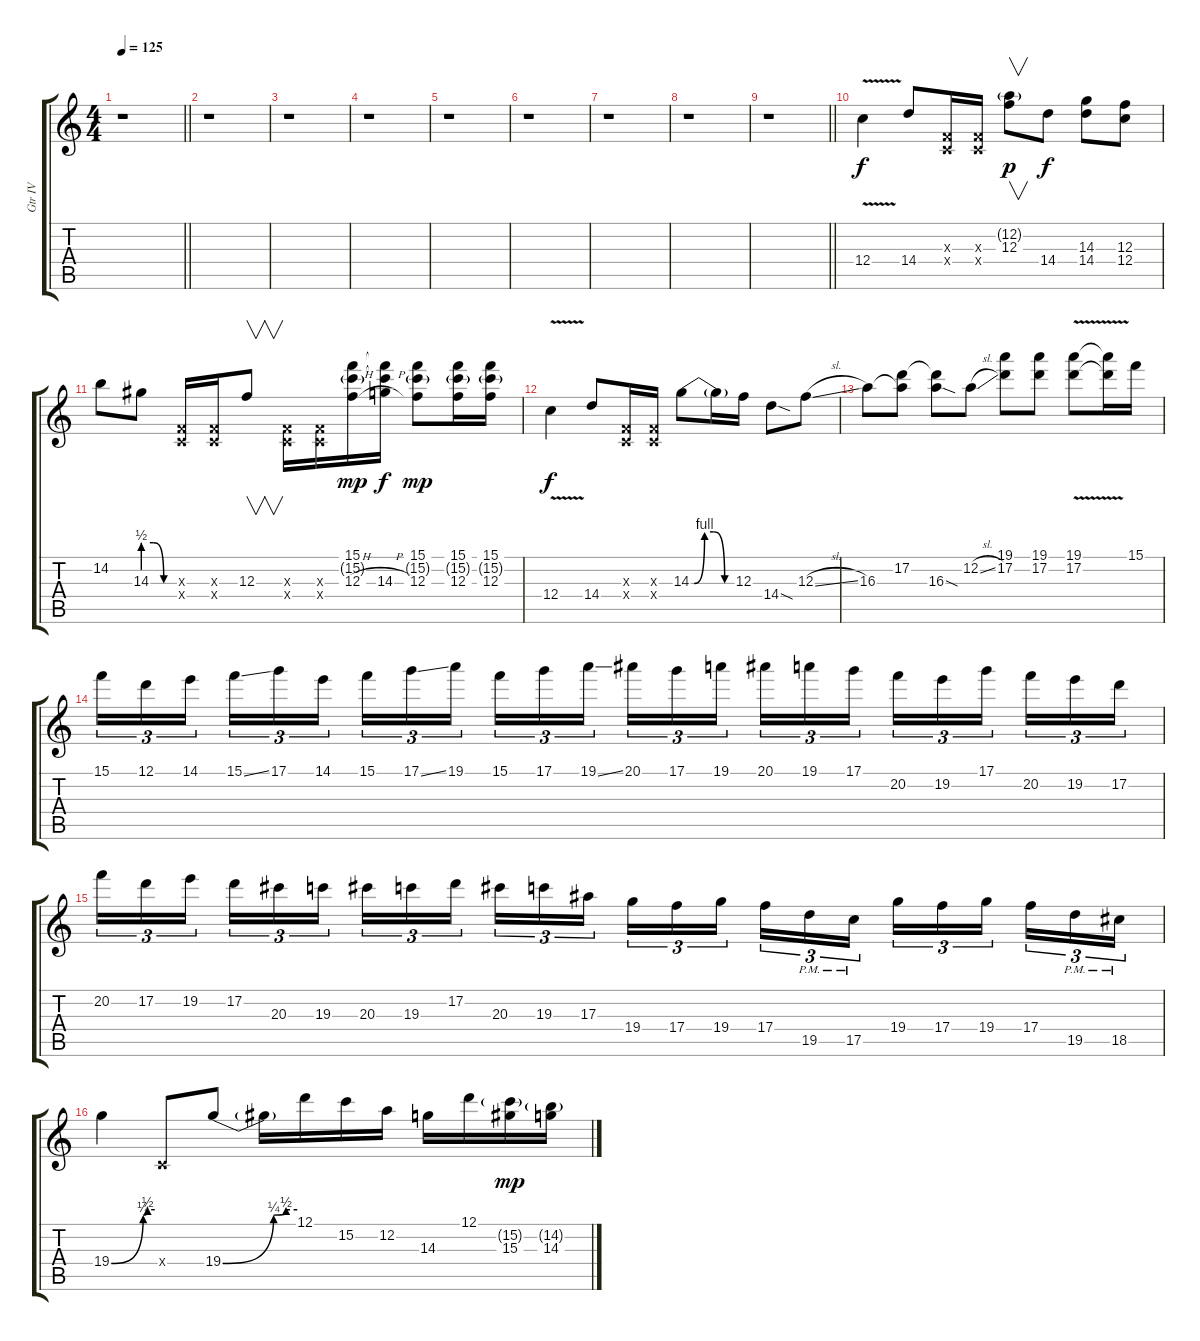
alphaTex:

\track ("Gtr IV" "Gtr IV") {instrument distortionguitar}
\staff {score tabs}
\tuning (D4 A3 F3 C3 G2 D2) {hide}
\ts (4 4)
\tempo 125
\clef g2
\barLineRight lightlight
\ks c
r.1{dy f} |
r.1 |
r.1 |
r.1 |
r.1 |
r.1 |
r.1 |
r.1 |
\barLineRight lightlight
r.1 |
12.4{v}.4 14.4.8 (0.3{x} 0.4{x}).16 (0.3{x} 0.4{x}).16 (12.2{g} 12.3).8{v dy p} 14.4.8{dy f} (14.3 14.4).8 (12.3 12.4).8 |
14.2.8 14.3{be (custom 0 2 20 2 40 0 60 0)}.8 (0.3{x} 0.4{x}).16 (0.3{x} 0.4{x}).16 12.3.8{v} (0.3{x} 0.4{x}).16 (0.3{x} 0.4{x}).16 (15.1 15.2{g} 12.3{h}).16{dy mp} (15.1{t} 15.2{t} 14.3{h}).16{dy f} (15.1 15.2{g} 12.3).8{dy mp} (15.1 15.2{g} 12.3).16 (15.1 15.2{g} 12.3).16 |
12.4{v}.4{dy f} 14.4.8 (0.3{x} 0.4{x}).16 (0.3{x} 0.4{x}).16 14.3{be (custom 0 0 4 0 18 4 30 4 45 0 52 0 60 0)}.8 14.3{t}.16 12.3.16 14.4{sod}.8 12.3{sl}.8 |
16.3.8 (17.2 16.3{t}).8 (17.2{t} 16.3{sod}).8 12.2{sl}.8 (19.1 17.2).8 (19.1 17.2).8 (19.1{v} 17.2{v}).8 (19.1{t} 17.2{t}).16 15.1.16 |
15.1.16{tu (3 2)} 12.1.16{tu (3 2)} 14.1.16{tu (3 2)} 15.1{ss}.16{tu (3 2)} 17.1.16{tu (3 2)} 14.1.16{tu (3 2)} 15.1.16{tu (3 2)} 17.1{ss}.16{tu (3 2)} 19.1.16{tu (3 2)} 15.1.16{tu (3 2)} 17.1.16{tu (3 2)} 19.1{ss}.16{tu (3 2)} 20.1.16{tu (3 2)} 17.1.16{tu (3 2)} 19.1.16{tu (3 2)} 20.1.16{tu (3 2)} 19.1.16{tu (3 2)} 17.1.16{tu (3 2)} 20.2.16{tu (3 2)} 19.2.16{tu (3 2)} 17.1.16{tu (3 2)} 20.2.16{tu (3 2)} 19.2.16{tu (3 2)} 17.2.16{tu (3 2)} |
20.2.16{tu (3 2)} 17.2.16{tu (3 2)} 19.2.16{tu (3 2)} 17.2.16{tu (3 2)} 20.3.16{tu (3 2)} 19.3.16{tu (3 2)} 20.3.16{tu (3 2)} 19.3.16{tu (3 2)} 17.2.16{tu (3 2)} 20.3.16{tu (3 2)} 19.3.16{tu (3 2)} 17.3.16{tu (3 2)} 19.4.16{tu (3 2)} 17.4.16{tu (3 2)} 19.4.16{tu (3 2)} 17.4.16{tu (3 2)} 19.5{pm}.16{tu (3 2)} 17.5{pm}.16{tu (3 2)} 19.4.16{tu (3 2)} 17.4.16{tu (3 2)} 19.4.16{tu (3 2)} 17.4.16{tu (3 2)} 19.5{pm}.16{tu (3 2)} 18.5{pm}.16{tu (3 2)} |
19.4{be (custom 0 0 44 1 50 2 60 2)}.4 0.4{x}.8 19.4{be (custom 0 0 41 1 51 2 60 2)}.8 19.4{t}.16 12.1.16 15.2.16 12.2.16 14.3.16 12.1.16 (15.2{g} 15.3).16{dy mp} (14.2{g} 14.3).16
